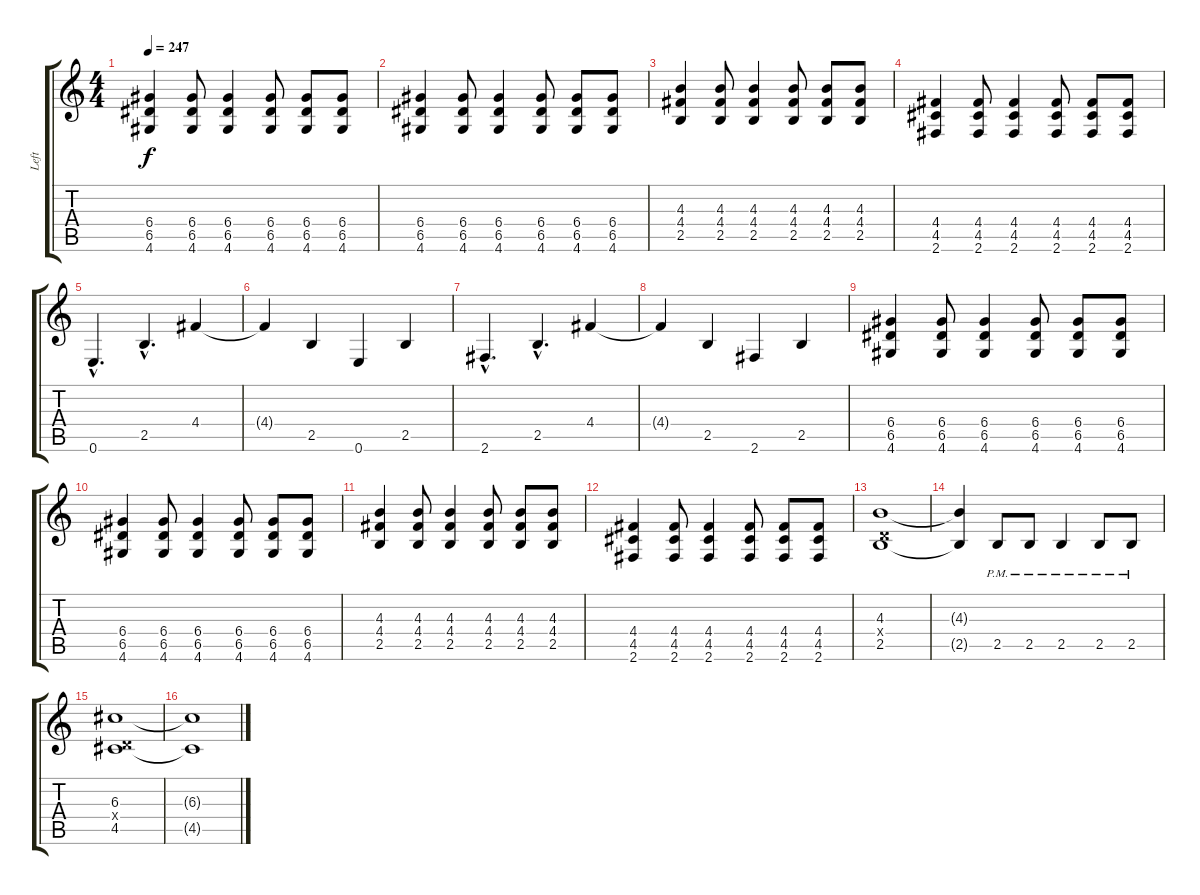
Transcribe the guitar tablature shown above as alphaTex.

\track ("Left" "Left") {instrument distortionguitar}
\staff {score tabs}
\tuning (E4 B3 G3 D3 A2 E2) {hide}
\ts (4 4)
\tempo 247
\clef g2
\ks c
(6.4 6.5 4.6).4{dy f} (6.4 6.5 4.6).8 (6.4 6.5 4.6).4 (6.4 6.5 4.6).8 (6.4 6.5 4.6).8 (6.4 6.5 4.6).8 |
(6.4 6.5 4.6).4 (6.4 6.5 4.6).8 (6.4 6.5 4.6).4 (6.4 6.5 4.6).8 (6.4 6.5 4.6).8 (6.4 6.5 4.6).8 |
(4.3 4.4 2.5).4 (4.3 4.4 2.5).8 (4.3 4.4 2.5).4 (4.3 4.4 2.5).8 (4.3 4.4 2.5).8 (4.3 4.4 2.5).8 |
(4.4 4.5 2.6).4 (4.4 4.5 2.6).8 (4.4 4.5 2.6).4 (4.4 4.5 2.6).8 (4.4 4.5 2.6).8 (4.4 4.5 2.6).8 |
0.6{hac}.4{d} 2.5{hac}.4{d} 4.4.4 |
4.4{t}.4 2.5.4 0.6.4 2.5.4 |
2.6{hac}.4{d} 2.5{hac}.4{d} 4.4.4 |
4.4{t}.4 2.5.4 2.6.4 2.5.4 |
(6.4 6.5 4.6).4 (6.4 6.5 4.6).8 (6.4 6.5 4.6).4 (6.4 6.5 4.6).8 (6.4 6.5 4.6).8 (6.4 6.5 4.6).8 |
(6.4 6.5 4.6).4 (6.4 6.5 4.6).8 (6.4 6.5 4.6).4 (6.4 6.5 4.6).8 (6.4 6.5 4.6).8 (6.4 6.5 4.6).8 |
(4.3 4.4 2.5).4 (4.3 4.4 2.5).8 (4.3 4.4 2.5).4 (4.3 4.4 2.5).8 (4.3 4.4 2.5).8 (4.3 4.4 2.5).8 |
(4.4 4.5 2.6).4 (4.4 4.5 2.6).8 (4.4 4.5 2.6).4 (4.4 4.5 2.6).8 (4.4 4.5 2.6).8 (4.4 4.5 2.6).8 |
(4.3 0.4{x} 2.5).1 |
(4.3{t} 2.5{t}).4 2.5{pm}.8 2.5{pm}.8 2.5{pm}.4 2.5{pm}.8 2.5{pm}.8 |
(6.3 0.4{x} 4.5).1 |
(6.3{t} 4.5{t}).1
